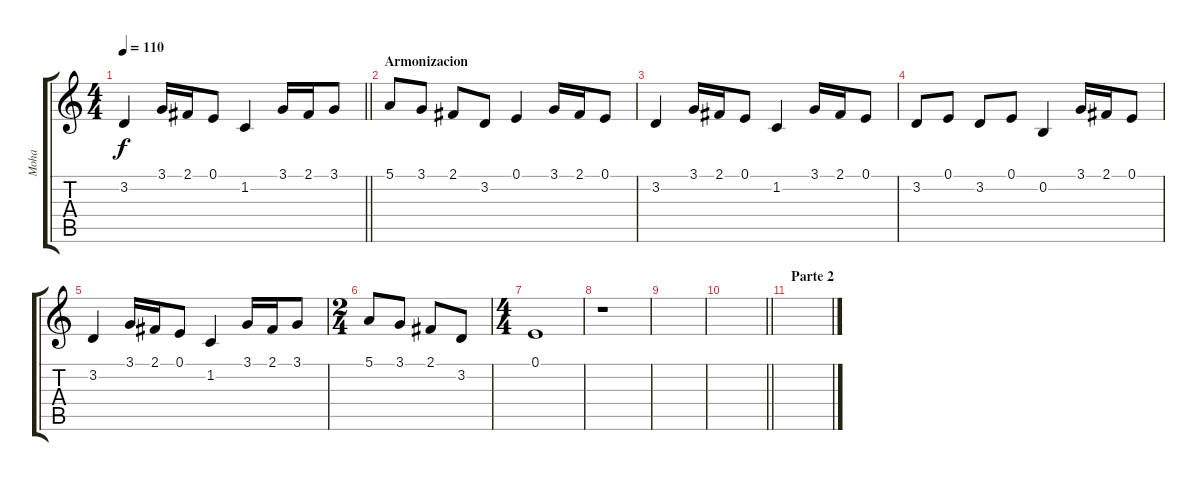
\track ("Moha" "Moha") {instrument violin}
\staff {score tabs}
\tuning (E4 B3 G3 D3 A2 E2) {hide}
\ts (4 4)
\tempo 110
\clef g2
\barLineRight lightlight
\ks c
3.2.4{dy f} 3.1.16 2.1.16 0.1.8 1.2.4 3.1.16 2.1.16 3.1.8 |
\section ("" "Armonizacion")
5.1.8 3.1.8 2.1.8 3.2.8 0.1.4 3.1.16 2.1.16 0.1.8 |
3.2.4 3.1.16 2.1.16 0.1.8 1.2.4 3.1.16 2.1.16 0.1.8 |
3.2.8 0.1.8 3.2.8 0.1.8 0.2.4 3.1.16 2.1.16 0.1.8 |
3.2.4 3.1.16 2.1.16 0.1.8 1.2.4 3.1.16 2.1.16 3.1.8 |
\ts (2 4)
5.1.8 3.1.8 2.1.8 3.2.8 |
\ts (4 4)
0.1.1 |
r.1 |
|
\barLineRight lightlight
|
\section ("" "Parte 2")
